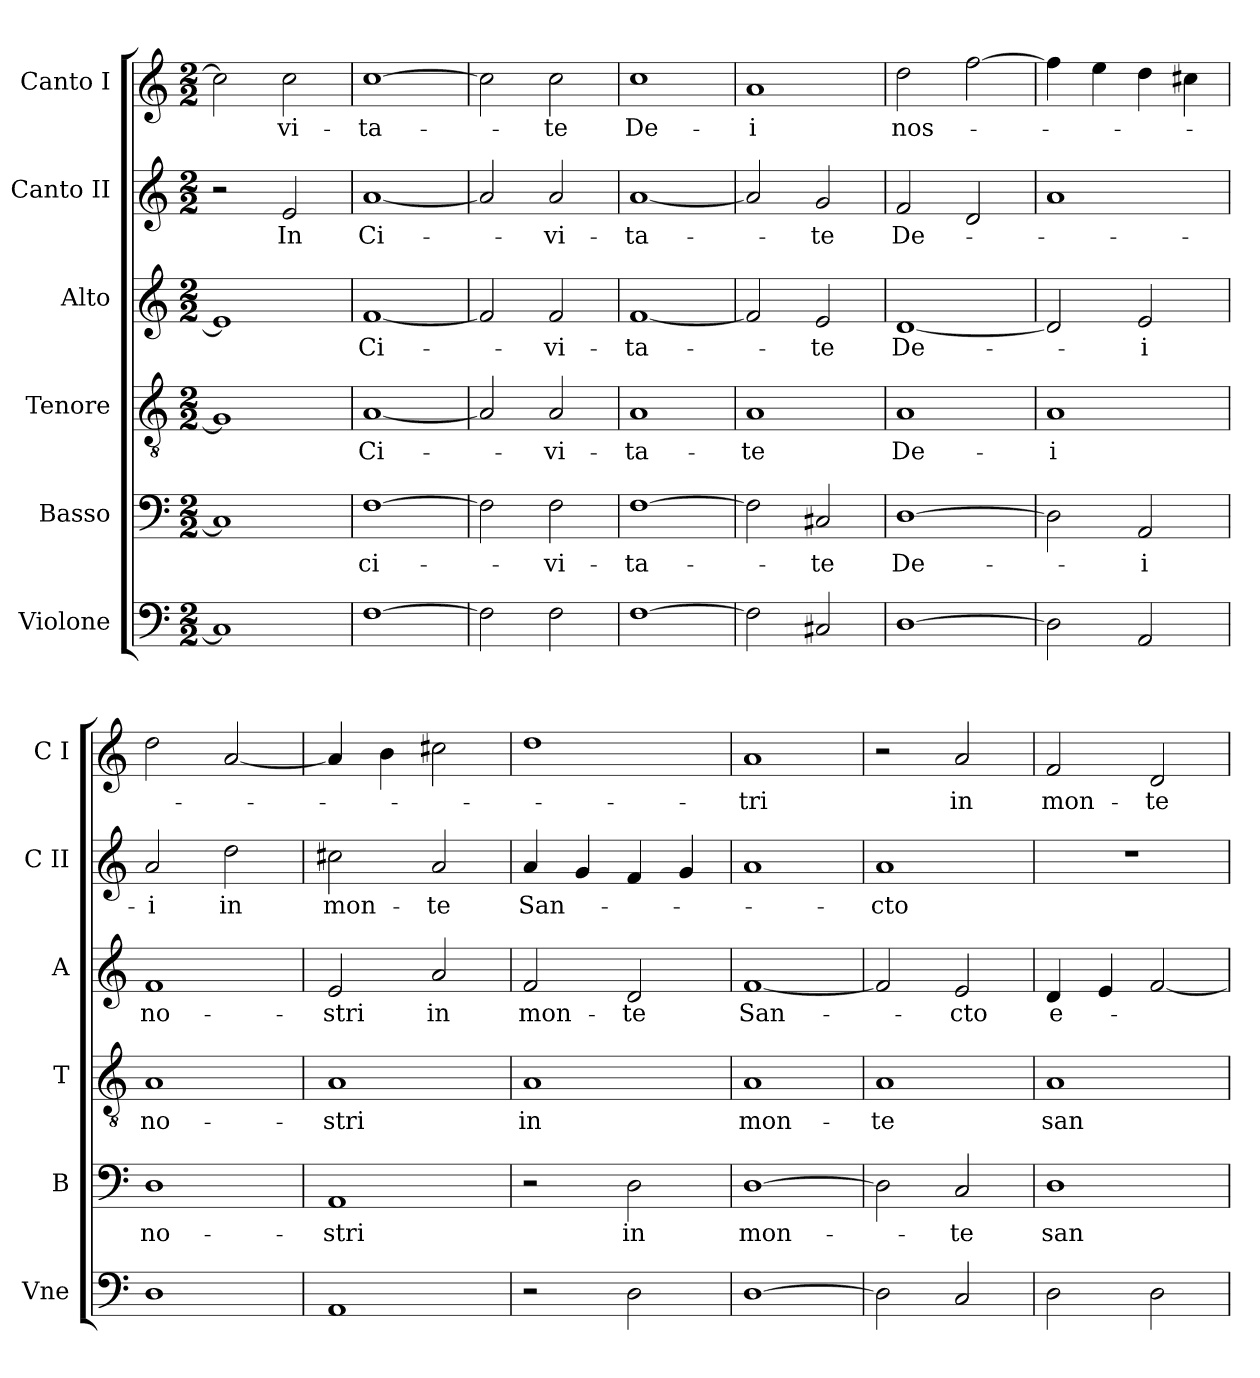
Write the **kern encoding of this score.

**kern	**kern	**text	**kern	**text	**kern	**text	**kern	**text	**kern	**text
*part6	*part5	*part5	*part4	*part4	*part3	*part3	*part2	*part2	*part1	*part1
*staff6	*staff5	*staff5	*staff4	*staff4	*staff3	*staff3	*staff2	*staff2	*staff1	*staff1
*I"Violone	*I"Basso	*	*I"Tenore	*	*I"Alto	*	*I"Canto II	*	*I"Canto I	*
*I'Vne	*I'B	*	*I'T	*	*I'A	*	*I'C II	*	*I'C I	*
*clefF4	*clefF4	*	*clefGv2	*	*clefG2	*	*clefG2	*	*clefG2	*
*k[]	*k[]	*	*k[]	*	*k[]	*	*k[]	*	*k[]	*
*M2/2	*M2/2	*	*M2/2	*	*M2/2	*	*M2/2	*	*M2/2	*
=	=	=	=	=	=	=	=	=	=	=
1C]	1C]	.	1G]	.	1e]	.	2r	.	2cc]	.
.	.	.	.	.	.	.	2e	In	2cc	-vi-
=	=	=	=	=	=	=	=	=	=	=
[1F	[1F	ci-	[1A	-Ci-	[1f	Ci-	[1a	Ci-	[1cc	-ta-
=	=	=	=	=	=	=	=	=	=	=
2F]	2F]	.	2A]	.	2f]	.	2a]	.	2cc]	.
2F	2F	-vi-	2A	-vi-	2f	-vi-	2a	-vi-	2cc	-te
=	=	=	=	=	=	=	=	=	=	=
[1F	[1F	-ta-	1A	-ta-	[1f	-ta-	[1a	-ta-	1cc	De-
=	=	=	=	=	=	=	=	=	=	=
2F]	2F]	.	1A	-te	2f]	.	2a]	.	1a	-i
2C#X	2C#X	-te	.	.	2e	-te	2g	-te	.	.
=	=	=	=	=	=	=	=	=	=	=
[1D	[1D	De-	1A	De-	[1d	De-	2f	De-	2dd	nos-
.	.	.	.	.	.	.	2d	.	[2ff	.
=	=	=	=	=	=	=	=	=	=	=
2D]	2D]	.	1A	-i	2d]	.	1a	.	4ff]	.
.	.	.	.	.	.	.	.	.	4ee	.
2AA	2AA	-i	.	.	2e	-i	.	.	4dd	.
.	.	.	.	.	.	.	.	.	4cc#X	.
=	=	=	=	=	=	=	=	=	=	=
1D	1D	no-	1A	no-	1f	no-	2a	-i	2dd	.
.	.	.	.	.	.	.	2dd	in	[2a	.
=	=	=	=	=	=	=	=	=	=	=
1AA	1AA	-stri	1A	-stri	2e	-stri	2cc#X	mon-	4a]	.
.	.	.	.	.	.	.	.	.	4b	.
.	.	.	.	.	2a	in	2a	-te	2cc#X	.
=	=	=	=	=	=	=	=	=	=	=
2r	2r	.	1A	in	2f	mon-	4a	San-	1dd	.
.	.	.	.	.	.	.	4g	.	.	.
2D	2D	in	.	.	2d	-te	4f	.	.	.
.	.	.	.	.	.	.	4g	.	.	.
=	=	=	=	=	=	=	=	=	=	=
[1D	[1D	mon-	1A	mon-	[1f	San-	1a	.	1a	-tri
=	=	=	=	=	=	=	=	=	=	=
2D]	2D]	.	1A	-te	2f]	.	1a	-cto	2r	.
2C	2C	-te	.	.	2e	-cto	.	.	2a	in
=	=	=	=	=	=	=	=	=	=	=
2D	1D	san-	1A	san-	4d	e-	1r	.	2f	mon-
.	.	.	.	.	4e	.	.	.	.	.
2D	.	.	.	.	[2f	.	.	.	2d	-te
=	=	=	=	=	=	=	=	=	=	=
*-	*-	*-	*-	*-	*-	*-	*-	*-	*-	*-
